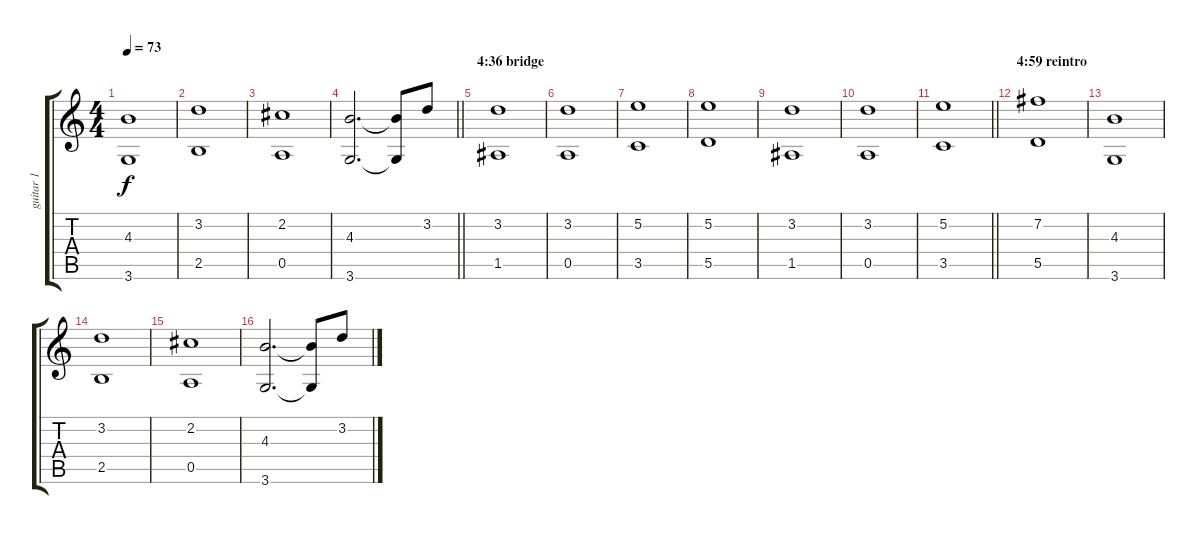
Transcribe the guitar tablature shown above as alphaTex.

\track ("guitar 1" "guitar 1") {instrument electricguitarjazz}
\staff {score tabs}
\tuning (E4 B3 G3 D3 A2 E2) {hide}
\ts (4 4)
\tempo 73
\clef g2
\ks c
(4.3 3.6).1{dy f} |
(3.2 2.5).1 |
(2.2 0.5).1 |
\barLineRight lightlight
(4.3 3.6).2{d} (4.3{t} 3.6{t}).8 3.2.8 |
\section ("" "4:36 bridge")
(3.2 1.5).1 |
(3.2 0.5).1 |
(5.2 3.5).1 |
(5.2 5.5).1 |
(3.2 1.5).1 |
(3.2 0.5).1 |
\barLineRight lightlight
(5.2 3.5).1 |
\section ("" "4:59 reintro")
(7.2 5.5).1 |
(4.3 3.6).1 |
(3.2 2.5).1 |
(2.2 0.5).1 |
(4.3 3.6).2{d} (4.3{t} 3.6{t}).8 3.2.8
